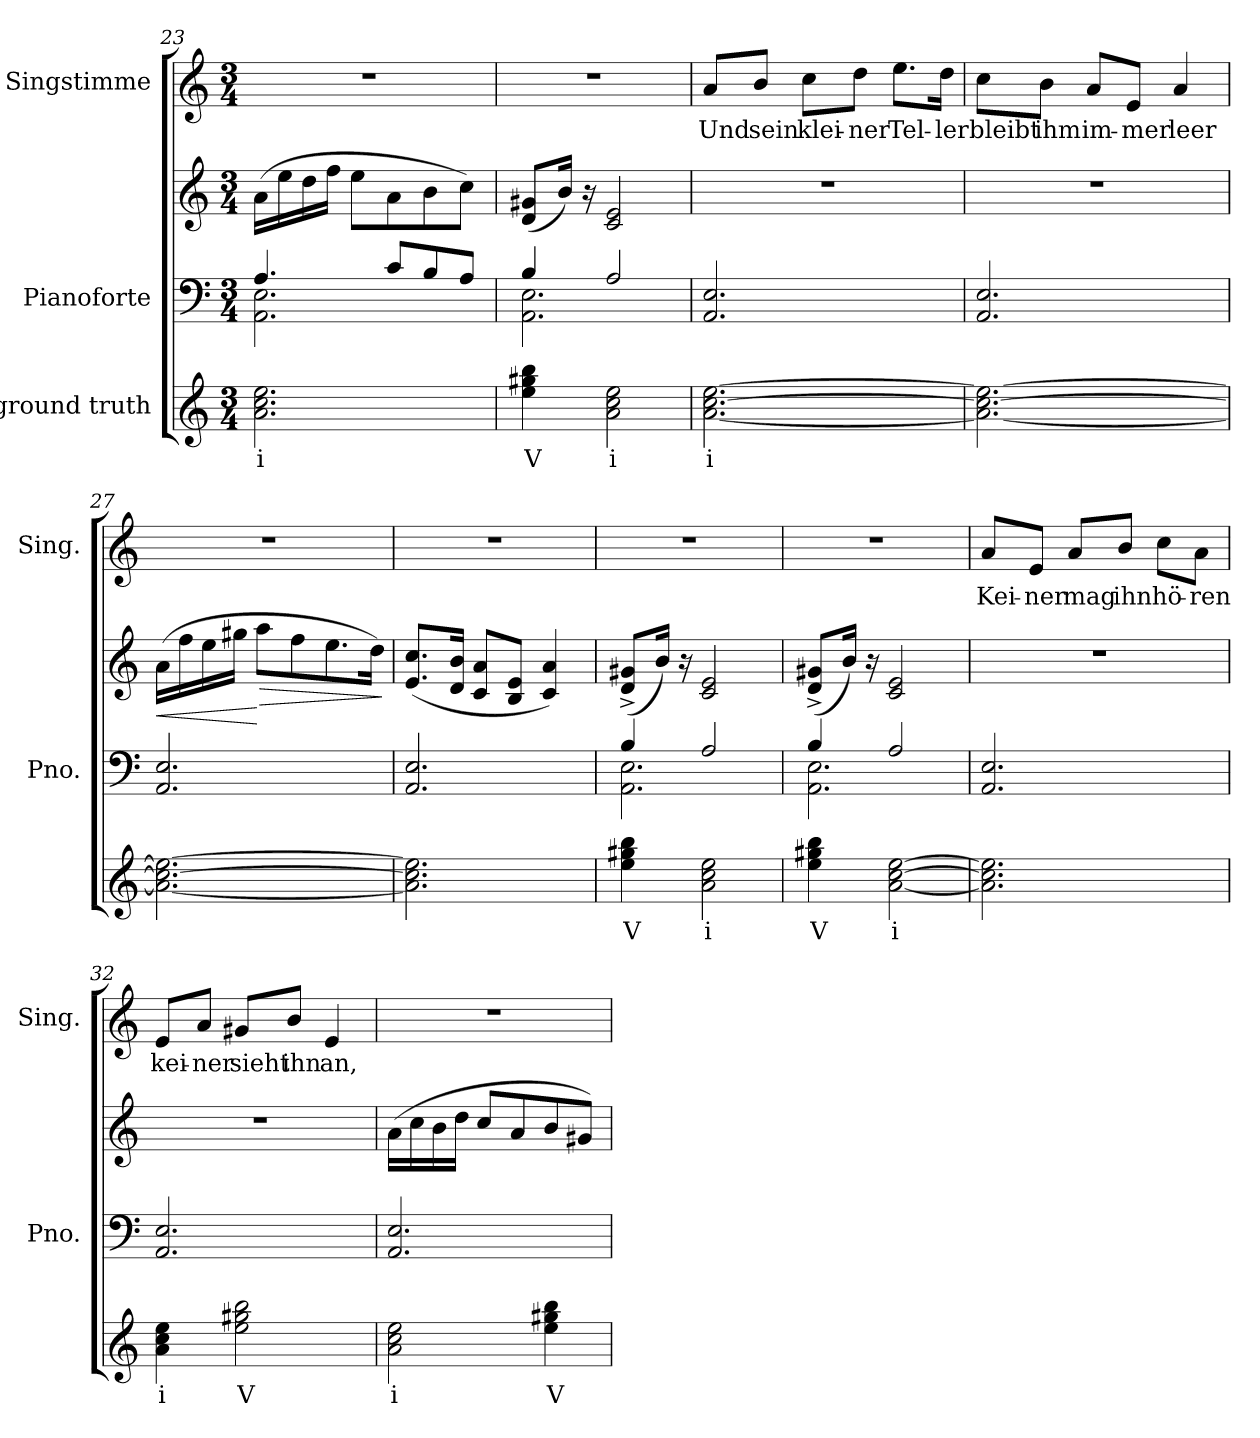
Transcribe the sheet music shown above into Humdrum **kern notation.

**kern	**text	**kern	**kern	**dynam	**kern	**text
*part3	*part3	*part2	*part2	*part2	*part1	*part1
*staff4	*staff4	*staff3	*staff2	*staff2/3	*staff1	*staff1
*I"ground truth	*	*I"Pianoforte	*	*	*I"Singstimme	*
*	*	*I'Pno.	*	*	*I'Sing.	*
*	*	*clefF4	*clefG2	*	*clefG2	*
*k[]	*	*k[]	*k[]	*	*k[]	*
*M3/4	*	*M3/4	*M3/4	*	*M3/4	*
*MM50	*	*MM50	*MM50	*	*MM50	*
=23	=23	=23	=23	=23	=23	=23
*	*	*^	*	*	*	*
2.a 2.cc 2.ee	i	4.A/	2.AA\ 2.E\	(>16a\LL	.	2.r	.
.	.	.	.	16ee\	.	.	.
.	.	.	.	16dd\	.	.	.
.	.	.	.	16ff\JJ	.	.	.
.	.	.	.	8ee\L	.	.	.
.	.	8c/L	.	8a\	.	.	.
.	.	8B/	.	8b\	.	.	.
.	.	8A/J	.	8cc\J)	.	.	.
=24	=24	=24	=24	=24	=24	=24	=24
4ee 4gg#X 4bb	V	4B/	2.AA\ 2.E\	(<8d/ 8g#X/L	.	2.r	.
.	.	.	.	16b/Jk)	.	.	.
.	.	.	.	16r	.	.	.
2a 2cc 2ee	i	2A/	.	2c/ 2e/	.	.	.
*	*	*v	*v	*	*	*	*
!!LO:LB:g=z
=25	=25	=25	=25	=25	=25	=25
*	*	*	*	*	*MM46	*
!	!	!	!	!	!	!LO:LY:b
[2.a [2.cc [2.ee	i	2.AA/ 2.E/	2.r	.	8a/L	Und
!	!	!	!	!	!	!LO:LY:b
.	.	.	.	.	8b/J	sein
!	!	!	!	!	!	!LO:LY:b
.	.	.	.	.	8cc\L	klei-
!	!	!	!	!	!	!LO:LY:b
.	.	.	.	.	8dd\J	-ner
!	!	!	!	!	!	!LO:LY:b
.	.	.	.	.	8.ee\L	Tel-
!	!	!	!	!	!	!LO:LY:b
.	.	.	.	.	16dd\Jk	-ler
=26	=26	=26	=26	=26	=26	=26
!	!	!	!	!	!	!LO:LY:b
2.a_ 2.cc_ 2.ee_	.	2.AA/ 2.E/	2.r	.	8cc\L	bleibt
!	!	!	!	!	!	!LO:LY:b
.	.	.	.	.	8b\J	ihm
!	!	!	!	!	!	!LO:LY:b
.	.	.	.	.	8a/L	im-
!	!	!	!	!	!	!LO:LY:b
.	.	.	.	.	8e/J	-mer
!	!	!	!	!	!	!LO:LY:b
.	.	.	.	.	4a/	leer
=27	=27	=27	=27	=27	=27	=27
*	*	*	*	*	*MM50	*
!	!	!	!	!LO:HP:b	!	!
2.a_ 2.cc_ 2.ee_	.	2.AA/ 2.E/	(>16a\LL	<	2.r	.
.	.	.	16ff\	.	.	.
.	.	.	16ee\	.	.	.
.	.	.	16gg#X\JJ	.	.	.
!	!	!	!	!LO:HP:n=1:b	!	!
.	.	.	8aa\L	[ >	.	.
.	.	.	8ff\	.	.	.
.	.	.	8.ee\	.	.	.
.	.	.	16dd\Jk)	.	.	.
.	.	.	.	]	.	.
=28	=28	=28	=28	=28	=28	=28
2.a] 2.cc] 2.ee]	.	2.AA/ 2.E/	(<8.e/ 8.cc/L	.	2.r	.
.	.	.	16d/ 16b/Jk	.	.	.
.	.	.	8c/ 8a/L	.	.	.
.	.	.	8B/ 8e/J	.	.	.
.	.	.	4c/ 4a/)	.	.	.
=29	=29	=29	=29	=29	=29	=29
*	*	*^	*	*	*	*
4ee 4gg#X 4bb	V	4B/	2.AA\ 2.E\	(<8d/^ 8g#X/^L	.	2.r	.
.	.	.	.	16b/Jk)	.	.	.
.	.	.	.	16r	.	.	.
2a 2cc 2ee	i	2A/	.	2c/ 2e/	.	.	.
=30	=30	=30	=30	=30	=30	=30	=30
4ee 4gg#X 4bb	V	4B/	2.AA\ 2.E\	(<8d/^ 8g#X/^L	.	2.r	.
.	.	.	.	16b/Jk)	.	.	.
.	.	.	.	16r	.	.	.
[2a [2cc [2ee	i	2A/	.	2c/ 2e/	.	.	.
*	*	*v	*v	*	*	*	*
!!LO:LB:g=z
=31	=31	=31	=31	=31	=31	=31
*	*	*	*	*	*MM46	*
!	!	!	!	!	!	!LO:LY:b
2.a] 2.cc] 2.ee]	.	2.AA/ 2.E/	2.r	.	8a/L	Kei-
!	!	!	!	!	!	!LO:LY:b
.	.	.	.	.	8e/J	-ner
!	!	!	!	!	!	!LO:LY:b
.	.	.	.	.	8a/L	mag
!	!	!	!	!	!	!LO:LY:b
.	.	.	.	.	8b/J	ihn
!	!	!	!	!	!	!LO:LY:b
.	.	.	.	.	8cc\L	hö-
!	!	!	!	!	!	!LO:LY:b
.	.	.	.	.	8a\J	-ren
=32	=32	=32	=32	=32	=32	=32
!	!	!	!	!	!	!LO:LY:b
4a 4cc 4ee	i	2.AA/ 2.E/	2.r	.	8e/L	kei-
!	!	!	!	!	!	!LO:LY:b
.	.	.	.	.	8a/J	-ner
!	!	!	!	!	!	!LO:LY:b
2ee 2gg#X 2bb	V	.	.	.	8g#X/L	sieht
!	!	!	!	!	!	!LO:LY:b
.	.	.	.	.	8b/J	ihn
!	!	!	!	!	!	!LO:LY:b
.	.	.	.	.	4e/	an,
=33	=33	=33	=33	=33	=33	=33
*	*	*	*	*	*MM50	*
2a 2cc 2ee	i	2.AA/ 2.E/	(>16a\LL	.	2.r	.
.	.	.	16cc\	.	.	.
.	.	.	16b\	.	.	.
.	.	.	16dd\JJ	.	.	.
.	.	.	8cc/L	.	.	.
.	.	.	8a/	.	.	.
4ee 4gg#X 4bb	V	.	8b/	.	.	.
.	.	.	8g#X/J)	.	.	.
=	=	=	=	=	=	=
*-	*-	*-	*-	*-	*-	*-
